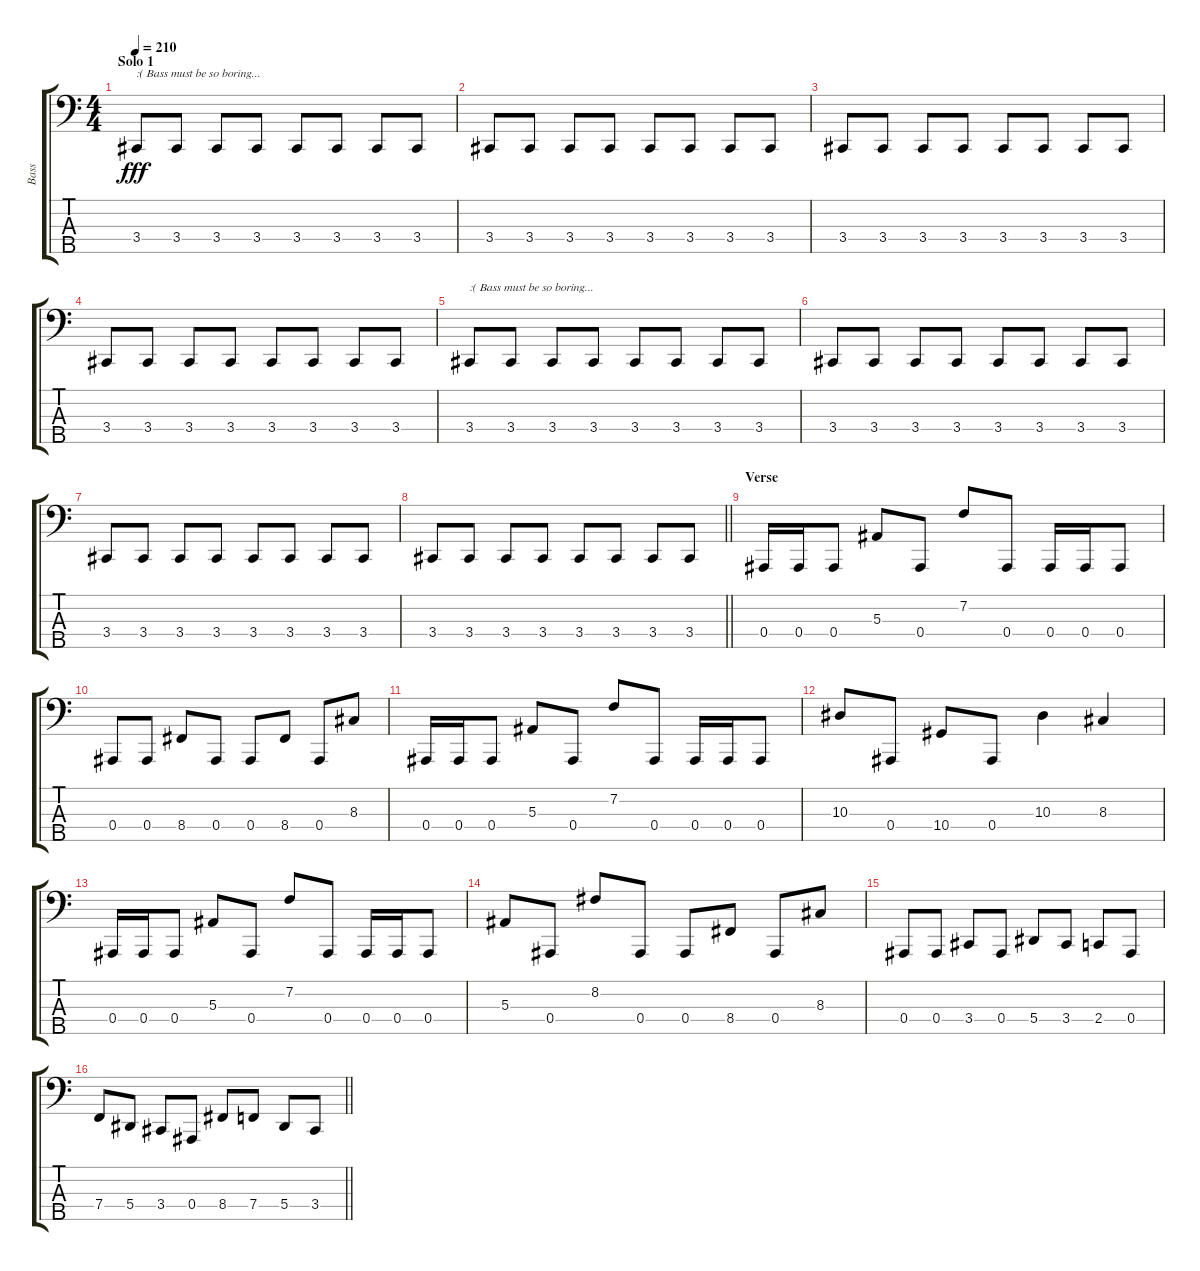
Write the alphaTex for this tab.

\track ("Bass" "Bass") {instrument electricbassfinger}
\staff {score tabs}
\tuning (Eb2 Bb1 F1 Bb0 F0) {hide}
\ts (4 4)
\section ("" "Solo 1")
\tempo 210
\clef f4
\ks c
3.4.8{txt ":( Bass must be so boring..." dy fff} 3.4.8 3.4.8 3.4.8 3.4.8 3.4.8 3.4.8 3.4.8 |
3.4.8 3.4.8 3.4.8 3.4.8 3.4.8 3.4.8 3.4.8 3.4.8 |
3.4.8 3.4.8 3.4.8 3.4.8 3.4.8 3.4.8 3.4.8 3.4.8 |
3.4.8 3.4.8 3.4.8 3.4.8 3.4.8 3.4.8 3.4.8 3.4.8 |
3.4.8{txt ":( Bass must be so boring..."} 3.4.8 3.4.8 3.4.8 3.4.8 3.4.8 3.4.8 3.4.8 |
3.4.8 3.4.8 3.4.8 3.4.8 3.4.8 3.4.8 3.4.8 3.4.8 |
3.4.8 3.4.8 3.4.8 3.4.8 3.4.8 3.4.8 3.4.8 3.4.8 |
\barLineRight lightlight
3.4.8 3.4.8 3.4.8 3.4.8 3.4.8 3.4.8 3.4.8 3.4.8 |
\section ("" "Verse")
0.4.16 0.4.16 0.4.8 5.3.8 0.4.8 7.2.8 0.4.8 0.4.16 0.4.16 0.4.8 |
0.4.8 0.4.8 8.4.8 0.4.8 0.4.8 8.4.8 0.4.8 8.3.8 |
0.4.16 0.4.16 0.4.8 5.3.8 0.4.8 7.2.8 0.4.8 0.4.16 0.4.16 0.4.8 |
10.3.8 0.4.8 10.4.8 0.4.8 10.3.4 8.3.4 |
0.4.16 0.4.16 0.4.8 5.3.8 0.4.8 7.2.8 0.4.8 0.4.16 0.4.16 0.4.8 |
5.3.8 0.4.8 8.2.8 0.4.8 0.4.8 8.4.8 0.4.8 8.3.8 |
0.4.8 0.4.8 3.4.8 0.4.8 5.4.8 3.4.8 2.4.8 0.4.8 |
\barLineRight lightlight
7.4.8 5.4.8 3.4.8 0.4.8 8.4.8 7.4.8 5.4.8 3.4.8
